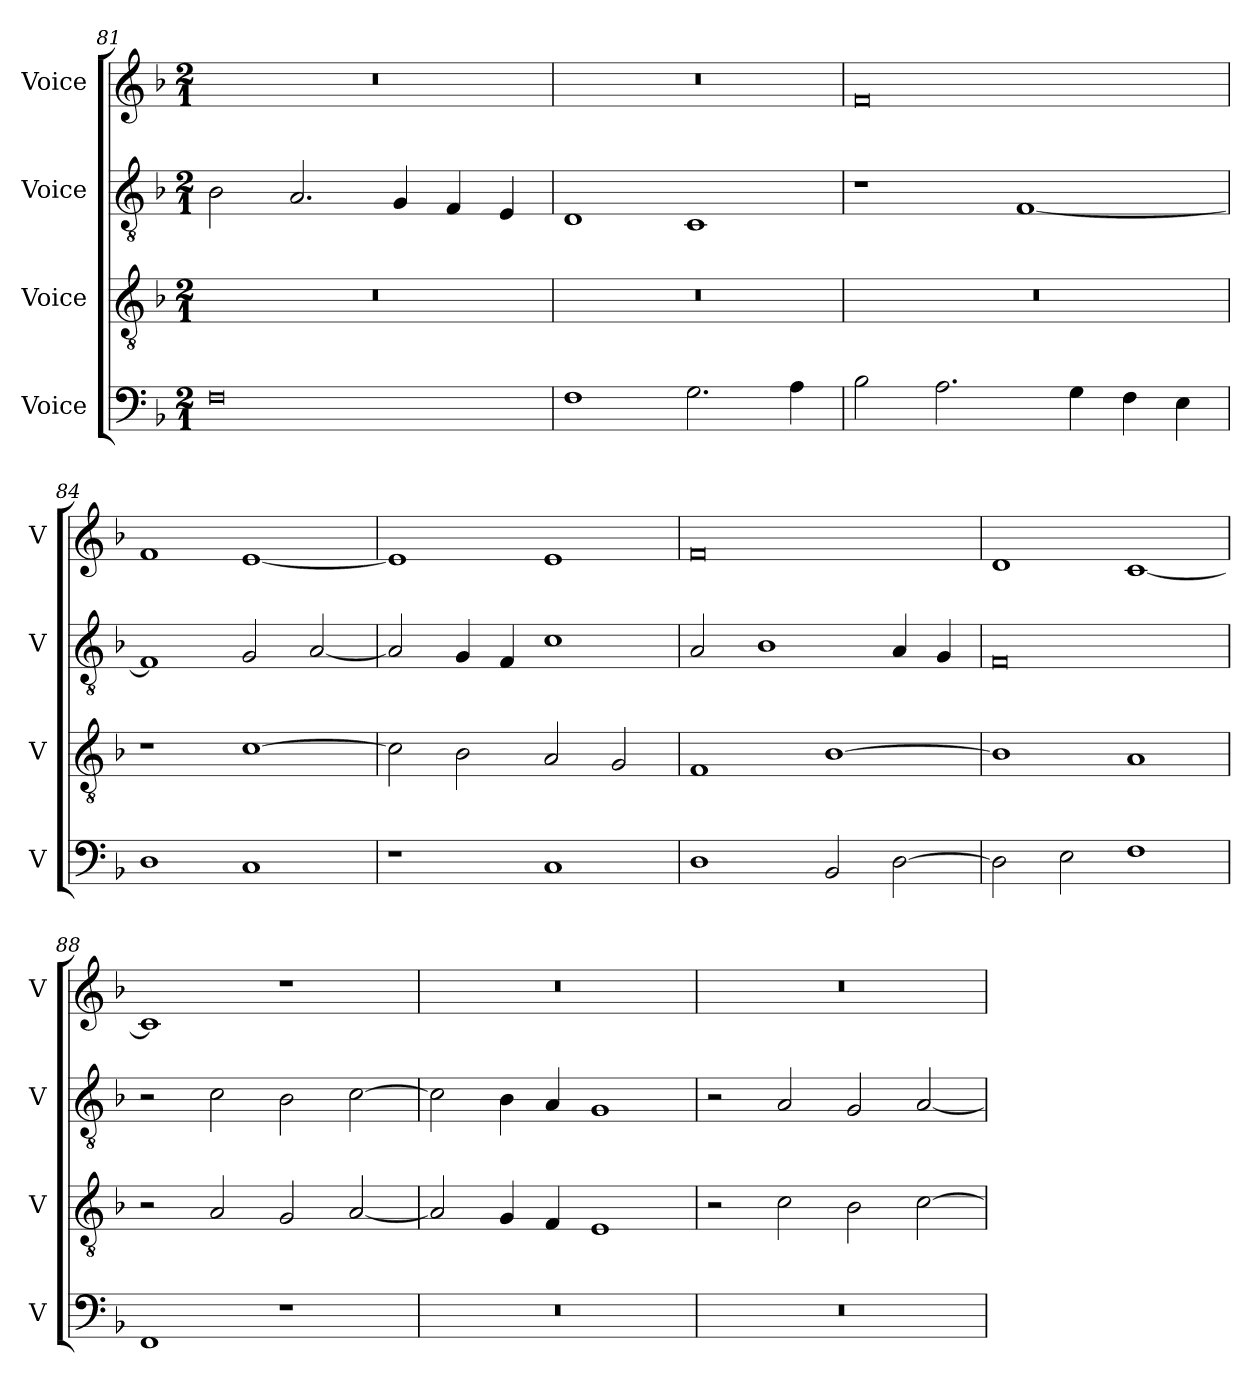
**kern	**kern	**kern	**kern
*part4	*part3	*part2	*part1
*staff4	*staff3	*staff2	*staff1
*I"Voice	*I"Voice	*I"Voice	*I"Voice
*I'V	*I'V	*I'V	*I'V
!!LO:LB:g=z
*clefF4	*clefGv2	*clefGv2	*clefG2
*k[b-]	*k[b-]	*k[b-]	*k[b-]
*M2/1	*M2/1	*M2/1	*M2/1
=81	=81	=81	=81
0F	0r	2B-\	0r
.	.	2.A/	.
.	.	4G/	.
.	.	4F/	.
.	.	4E/	.
=82	=82	=82	=82
1F	0r	1D	0r
2.G\	.	1C	.
4A\	.	.	.
=83	=83	=83	=83
2B-\	0r	1r	0f
2.A\	.	.	.
.	.	[1F	.
4G\	.	.	.
4F\	.	.	.
4E\	.	.	.
=84	=84	=84	=84
1D	1r	1F]	1f
1C	[1c	2G/	[1e
.	.	[2A/	.
=85	=85	=85	=85
1r	2c\]	2A/]	1e]
.	2B-\	4G/	.
.	.	4F/	.
1C	2A/	1c	1e
.	2G/	.	.
=86	=86	=86	=86
1D	1F	2A/	0f
.	.	1B-	.
2BB-/	[1B-	.	.
[2D\	.	4A/	.
.	.	4G/	.
=87	=87	=87	=87
2D\]	1B-]	0F	1d
2E\	.	.	.
1F	1A	.	[1c
!!LO:PB:g=z
=88	=88	=88	=88
1FF	2r	2r	1c]
.	2A/	2c\	.
1r	2G/	2B-\	1r
.	[2A/	[2c\	.
=89	=89	=89	=89
0r	2A/]	2c\]	0r
.	4G/	4B-\	.
.	4F/	4A/	.
.	1E	1G	.
=90	=90	=90	=90
0r	2r	2r	0r
.	2c\	2A/	.
.	2B-\	2G/	.
.	[2c\	[2A/	.
=	=	=	=
*-	*-	*-	*-
